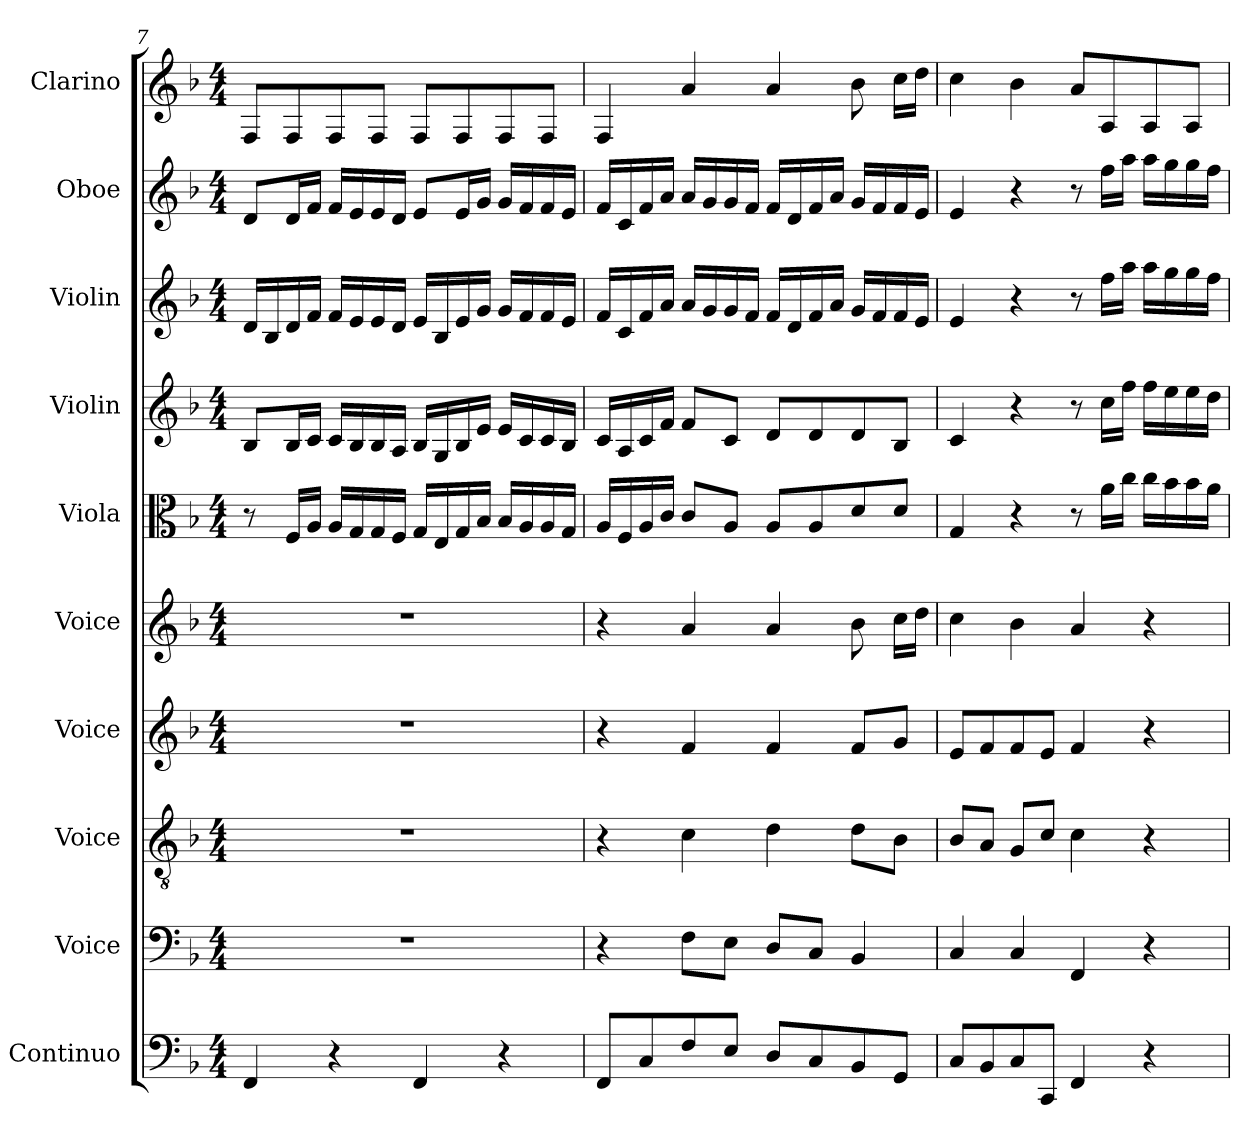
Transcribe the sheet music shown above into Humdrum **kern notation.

**kern	**kern	**kern	**kern	**kern	**kern	**kern	**kern	**kern	**kern
*part10	*part9	*part8	*part7	*part6	*part5	*part4	*part3	*part2	*part1
*staff10	*staff9	*staff8	*staff7	*staff6	*staff5	*staff4	*staff3	*staff2	*staff1
*I"Continuo	*I"Voice	*I"Voice	*I"Voice	*I"Voice	*I"Viola	*I"Violin	*I"Violin	*I"Oboe	*I"Clarino
*I'Cont.	*I'V	*I'V	*I'V	*I'V	*I'Vla.	*I'Vln.	*I'Vln.	*I'Ob.	*I'Clar.
*clefF4	*clefF4	*clefGv2	*clefG2	*clefG2	*clefC3	*clefG2	*clefG2	*clefG2	*clefG2
*	*	*	*	*	*	*	*	*	*ITrd1c2
*k[b-]	*k[b-]	*k[b-]	*k[b-]	*k[b-]	*k[b-]	*k[b-]	*k[b-]	*k[b-]	*k[b-e-a-]
*M4/4	*M4/4	*M4/4	*M4/4	*M4/4	*M4/4	*M4/4	*M4/4	*M4/4	*M4/4
=7	=7	=7	=7	=7	=7	=7	=7	=7	=7
4FF	1r	1r	1r	1r	8r	8B-L	16dLL	8dL	8E-L
.	.	.	.	.	.	.	16B-	.	.
.	.	.	.	.	16FLL	16B-L	16d	16dL	8E-
.	.	.	.	.	16AJJ	16cJJ	16fJJ	16fJJ	.
4r	.	.	.	.	16ALL	16cLL	16fLL	16fLL	8E-
.	.	.	.	.	16G	16B-	16e	16e	.
.	.	.	.	.	16G	16B-	16e	16e	8E-J
.	.	.	.	.	16FJJ	16AJJ	16dJJ	16dJJ	.
4FF	.	.	.	.	16GLL	16B-LL	16eLL	8eL	8E-L
.	.	.	.	.	16E	16G	16B-	.	.
.	.	.	.	.	16G	16B-	16e	16eL	8E-
.	.	.	.	.	16B-JJ	16eJJ	16gJJ	16gJJ	.
4r	.	.	.	.	16B-LL	16eLL	16gLL	16gLL	8E-
.	.	.	.	.	16A	16c	16f	16f	.
.	.	.	.	.	16A	16c	16f	16f	8E-J
.	.	.	.	.	16GJJ	16B-JJ	16eJJ	16eJJ	.
=8	=8	=8	=8	=8	=8	=8	=8	=8	=8
8FFL	4r	4r	4r	4r	16ALL	16cLL	16fLL	16fLL	4E-
.	.	.	.	.	16F	16A	16c	16c	.
8C	.	.	.	.	16A	16c	16f	16f	.
.	.	.	.	.	16cJJ	16fJJ	16aJJ	16aJJ	.
8F	8FL	4c	4f	4a	8cL	8fL	16aLL	16aLL	4g
.	.	.	.	.	.	.	16g	16g	.
8EJ	8EJ	.	.	.	8AJ	8cJ	16g	16g	.
.	.	.	.	.	.	.	16fJJ	16fJJ	.
8DL	8DL	4d	4f	4a	8AL	8dL	16fLL	16fLL	4g
.	.	.	.	.	.	.	16d	16d	.
8C	8CJ	.	.	.	8A	8d	16f	16f	.
.	.	.	.	.	.	.	16aJJ	16aJJ	.
8BB-	4BB-	8dL	8fL	8b-	8d	8d	16gLL	16gLL	8a-
.	.	.	.	.	.	.	16f	16f	.
8GGJ	.	8B-J	8gJ	16ccLL	8dJ	8B-J	16f	16f	16b-LL
.	.	.	.	16ddJJ	.	.	16eJJ	16eJJ	16ccJJ
=9	=9	=9	=9	=9	=9	=9	=9	=9	=9
8CL	4C	8B-L	8eL	4cc	4G	4c	4e	4e	4b-
8BB-	.	8AJ	8f	.	.	.	.	.	.
8C	4C	8GL	8f	4b-	4r	4r	4r	4r	4a-
8CCJ	.	8cJ	8eJ	.	.	.	.	.	.
4FF	4FF	4c	4f	4a	8r	8r	8r	8r	8gL
.	.	.	.	.	16aLL	16ccLL	16ffLL	16ffLL	8G
.	.	.	.	.	16ccJJ	16ffJJ	16aaJJ	16aaJJ	.
4r	4r	4r	4r	4r	16ccLL	16ffLL	16aaLL	16aaLL	8G
.	.	.	.	.	16b-	16ee	16gg	16gg	.
.	.	.	.	.	16b-	16ee	16gg	16gg	8GJ
.	.	.	.	.	16aJJ	16ddJJ	16ffJJ	16ffJJ	.
=	=	=	=	=	=	=	=	=	=
*-	*-	*-	*-	*-	*-	*-	*-	*-	*-
